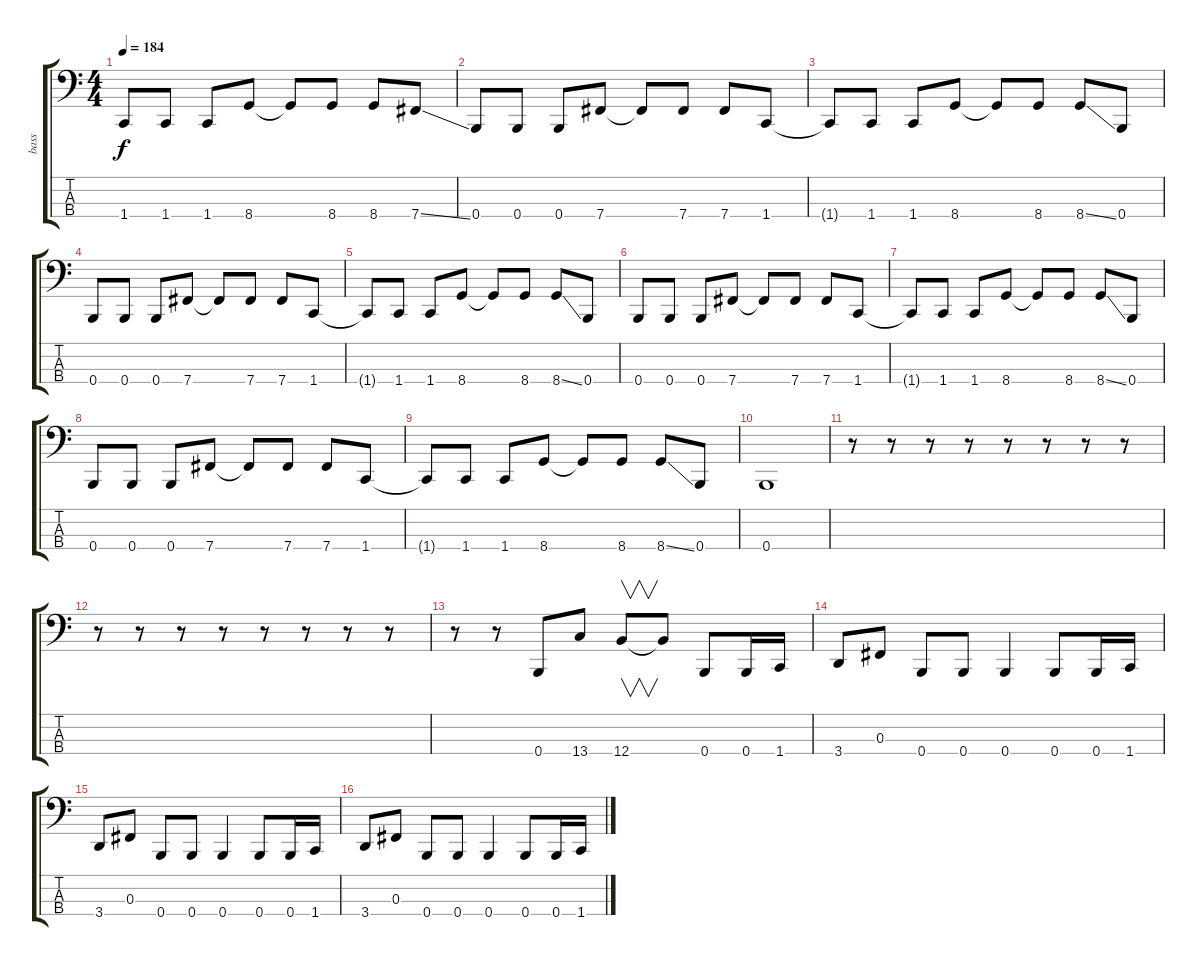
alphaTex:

\track ("bass" "bass") {instrument electricbassfinger}
\staff {score tabs}
\tuning (E2 B1 Gb1 B0) {hide}
\ts (4 4)
\tempo 184
\clef f4
\ks c
1.4{t}.8{dy f} 1.4.8 1.4.8 8.4.8 8.4{t}.8 8.4.8 8.4.8 7.4{ss}.8 |
0.4.8 0.4.8 0.4.8 7.4.8 7.4{t}.8 7.4.8 7.4.8 1.4.8 |
1.4{t}.8 1.4.8 1.4.8 8.4.8 8.4{t}.8 8.4.8 8.4{ss}.8 0.4.8 |
0.4.8 0.4.8 0.4.8 7.4.8 7.4{t}.8 7.4.8 7.4.8 1.4.8 |
1.4{t}.8 1.4.8 1.4.8 8.4.8 8.4{t}.8 8.4.8 8.4{ss}.8 0.4.8 |
0.4.8 0.4.8 0.4.8 7.4.8 7.4{t}.8 7.4.8 7.4.8 1.4.8 |
1.4{t}.8 1.4.8 1.4.8 8.4.8 8.4{t}.8 8.4.8 8.4{ss}.8 0.4.8 |
0.4.8 0.4.8 0.4.8 7.4.8 7.4{t}.8 7.4.8 7.4.8 1.4.8 |
1.4{t}.8 1.4.8 1.4.8 8.4.8 8.4{t}.8 8.4.8 8.4{ss}.8 0.4.8 |
0.4.1 |
r.8 r.8 r.8 r.8 r.8 r.8 r.8 r.8 |
r.8 r.8 r.8 r.8 r.8 r.8 r.8 r.8 |
r.8 r.8 0.4.8 13.4.8 12.4.8{v} 12.4{t}.8 0.4.8 0.4.16 1.4.16 |
3.4.8 0.3.8 0.4.8 0.4.8 0.4.4 0.4.8 0.4.16 1.4.16 |
3.4.8 0.3.8 0.4.8 0.4.8 0.4.4 0.4.8 0.4.16 1.4.16 |
3.4.8 0.3.8 0.4.8 0.4.8 0.4.4 0.4.8 0.4.16 1.4.16
